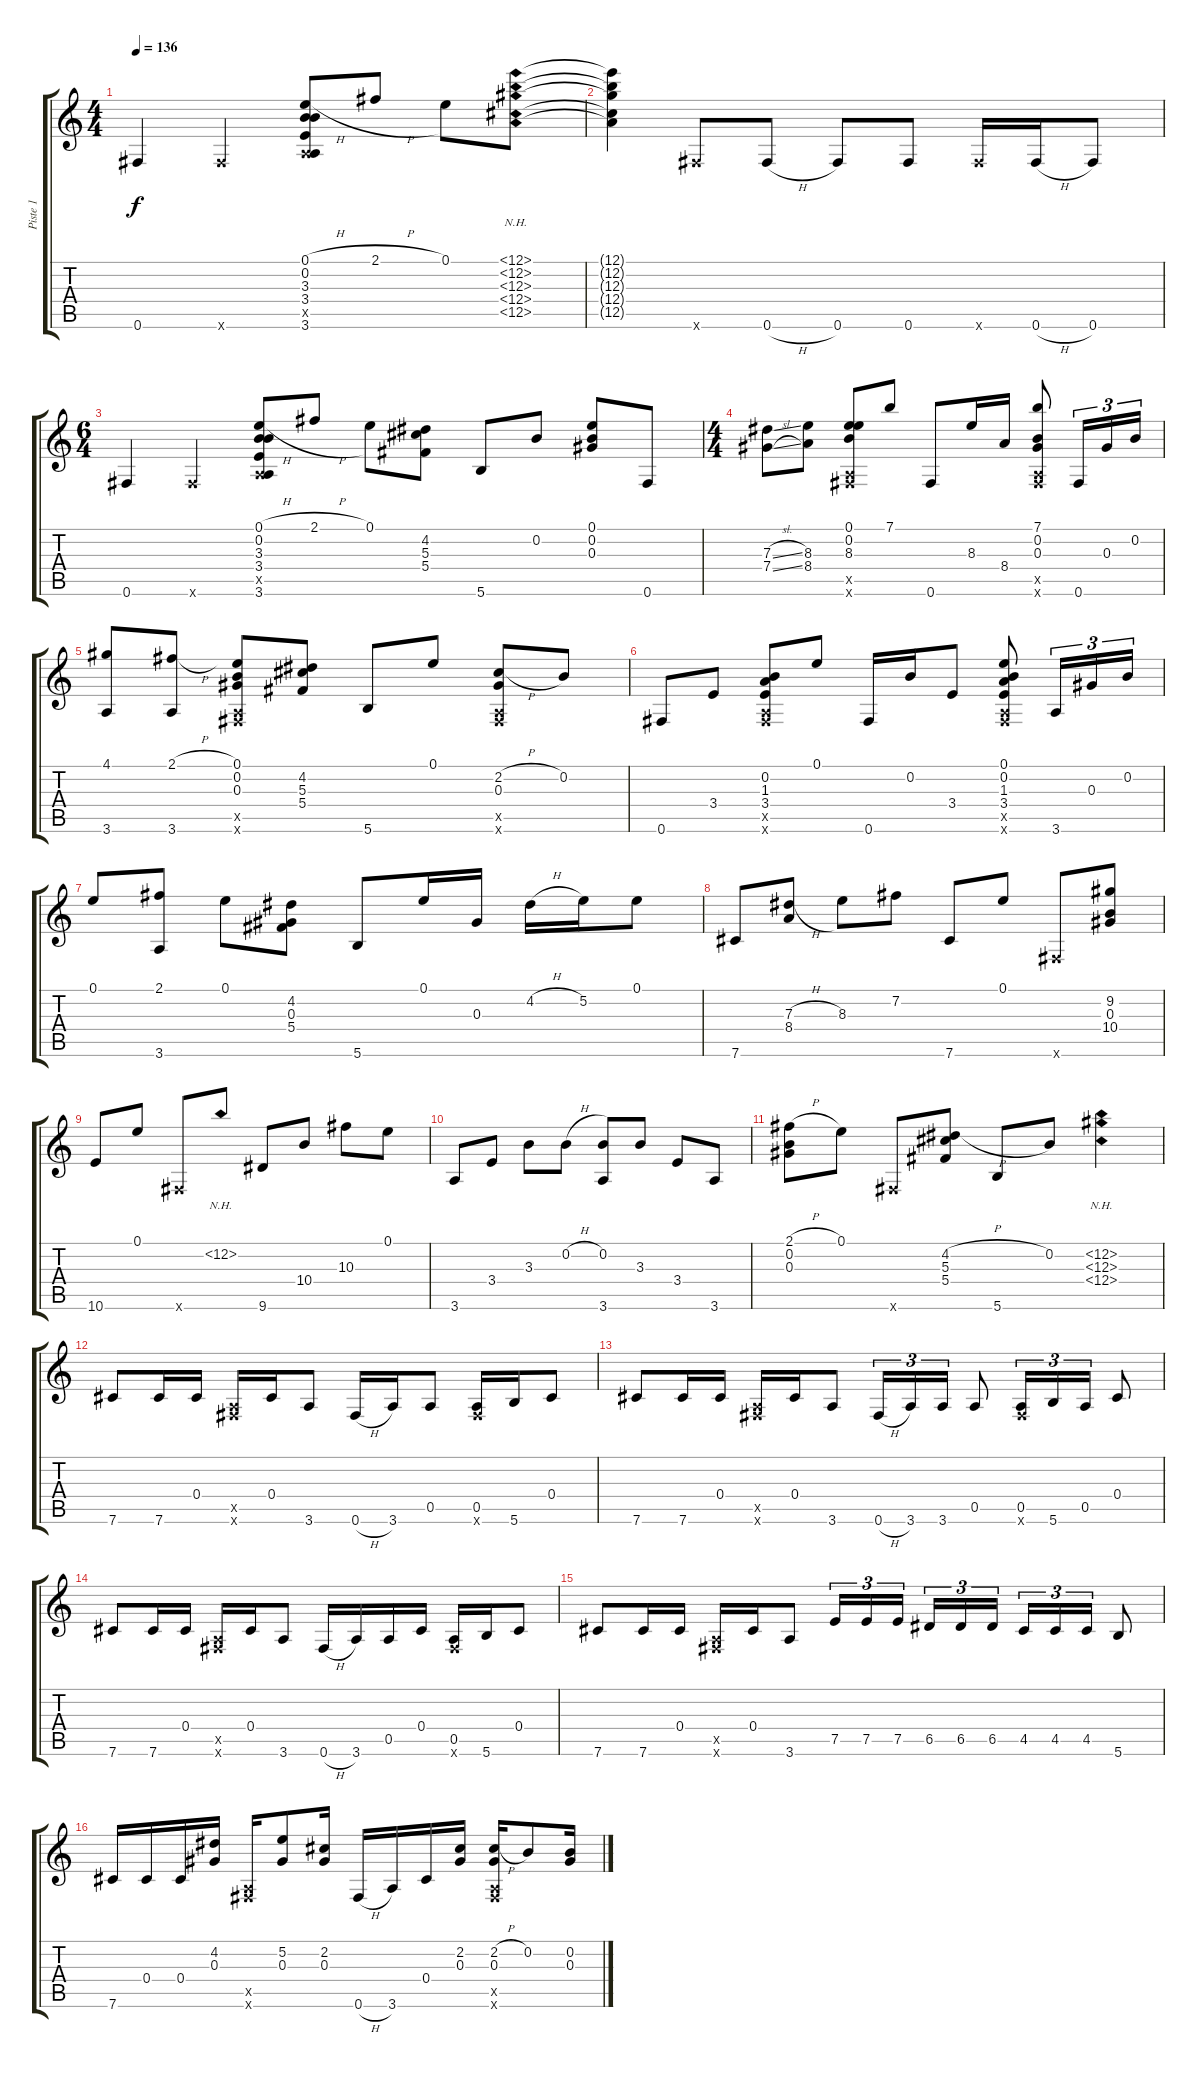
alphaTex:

\track ("Piste 1" "Piste 1") {instrument acousticguitarsteel}
\staff {score tabs}
\tuning (E4 B3 Ab3 Db3 A2 Gb2) {hide}
\ts (4 4)
\tempo 136
\clef g2
\ks c
0.6.4{dy f} 0.6{x}.4 (0.1{h} 0.2 3.3 3.4 0.5{x} 3.6).8 2.1{h}.8 0.1.8 (12.1{nh} 12.2{nh} 12.3{nh} 12.4{nh} 12.5{nh}).8 |
(12.1{t} 12.2{t} 12.3{t} 12.4{t} 12.5{t}).4 0.6{x}.8 0.6{h}.8 0.6.8 0.6.8 0.6{x}.16 0.6{h}.16 0.6.8 |
\ts (6 4)
0.6.4 0.6{x}.4 (0.1{h} 0.2 3.3 3.4 0.5{x} 3.6).8 2.1{h}.8 0.1.8 (4.2 5.3 5.4).8 5.6.8 0.2.8 (0.1 0.2 0.3).8 0.6.8 |
\ts (4 4)
(7.3{sl} 7.4{sl}).8 (8.3 8.4).8 (0.1 0.2 8.3 0.5{x} 0.6{x}).8 7.1.8 0.6.8 8.3.16 8.4.16 (7.1 0.2 0.3 0.5{x} 0.6{x}).8 0.6.16{tu (3 2)} 0.3.16{tu (3 2)} 0.2.16{tu (3 2)} |
(4.1 3.6).8 (2.1{h} 3.6).8 (0.1 0.2 0.3 0.5{x} 0.6{x}).8 (4.2 5.3 5.4).8 5.6.8 0.1.8 (2.2{h} 0.3 0.5{x} 0.6{x}).8 0.2.8 |
0.6.8 3.4.8 (0.2 1.3 3.4 0.5{x} 0.6{x}).8 0.1.8 0.6.16 0.2.16 3.4.8 (0.1 0.2 1.3 3.4 0.5{x} 0.6{x}).8 3.6.16{tu (3 2)} 0.3.16{tu (3 2)} 0.2.16{tu (3 2)} |
0.1.8 (2.1 3.6).8 0.1.8 (4.2 0.3 5.4).8 5.6.8 0.1.16 0.3.16 4.2{h}.16 5.2.16 0.1.8 |
7.6.8 (7.3{h} 8.4).8 8.3.8 7.2.8 7.6.8 0.1.8 0.6{x}.8 (9.2 0.3 10.4).8 |
10.6.8 0.1.8 0.6{x}.8 12.2{nh}.8 9.6.8 10.4.8 10.3.8 0.1.8 |
3.6.8 3.4.8 3.3.8 0.2{h}.8 (0.2 3.6).8 3.3.8 3.4.8 3.6.8 |
(2.1{h} 0.2 0.3).8 0.1.8 0.6{x}.8 (4.2{h} 5.3 5.4).8 5.6.8 0.2.8 (12.2{nh} 12.3{nh} 12.4{nh}).4 |
7.6.8 7.6.16 0.4.16 (0.5{x} 0.6{x}).16 0.4.16 3.6.8 0.6{h}.16 3.6.16 0.5.8 (0.5 0.6{x}).16 5.6.16 0.4.8 |
7.6.8 7.6.16 0.4.16 (0.5{x} 0.6{x}).16 0.4.16 3.6.8 0.6{h}.16{tu (3 2)} 3.6.16{tu (3 2)} 3.6.16{tu (3 2)} 0.5.8 (0.5 0.6{x}).16{tu (3 2)} 5.6.16{tu (3 2)} 0.5.16{tu (3 2)} 0.4.8 |
7.6.8 7.6.16 0.4.16 (0.5{x} 0.6{x}).16 0.4.16 3.6.8 0.6{h}.16 3.6.16 0.5.16 0.4.16 (0.5 0.6{x}).16 5.6.16 0.4.8 |
7.6.8 7.6.16 0.4.16 (0.5{x} 0.6{x}).16 0.4.16 3.6.8 7.5.16{tu (3 2)} 7.5.16{tu (3 2)} 7.5.16{tu (3 2) beam splitsecondary} 6.5.16{tu (3 2)} 6.5.16{tu (3 2)} 6.5.16{tu (3 2)} 4.5.16{tu (3 2)} 4.5.16{tu (3 2)} 4.5.16{tu (3 2)} 5.6.8 |
7.6.16 0.4.16 0.4.16 (4.2 0.3).16 (0.5{x} 0.6{x}).16 (5.2 0.3).8 (2.2 0.3).16 0.6{h}.16 3.6.16 0.4.16 (2.2 0.3).16 (2.2{h} 0.3 0.5{x} 0.6{x}).16 0.2.8 (0.2 0.3).16
